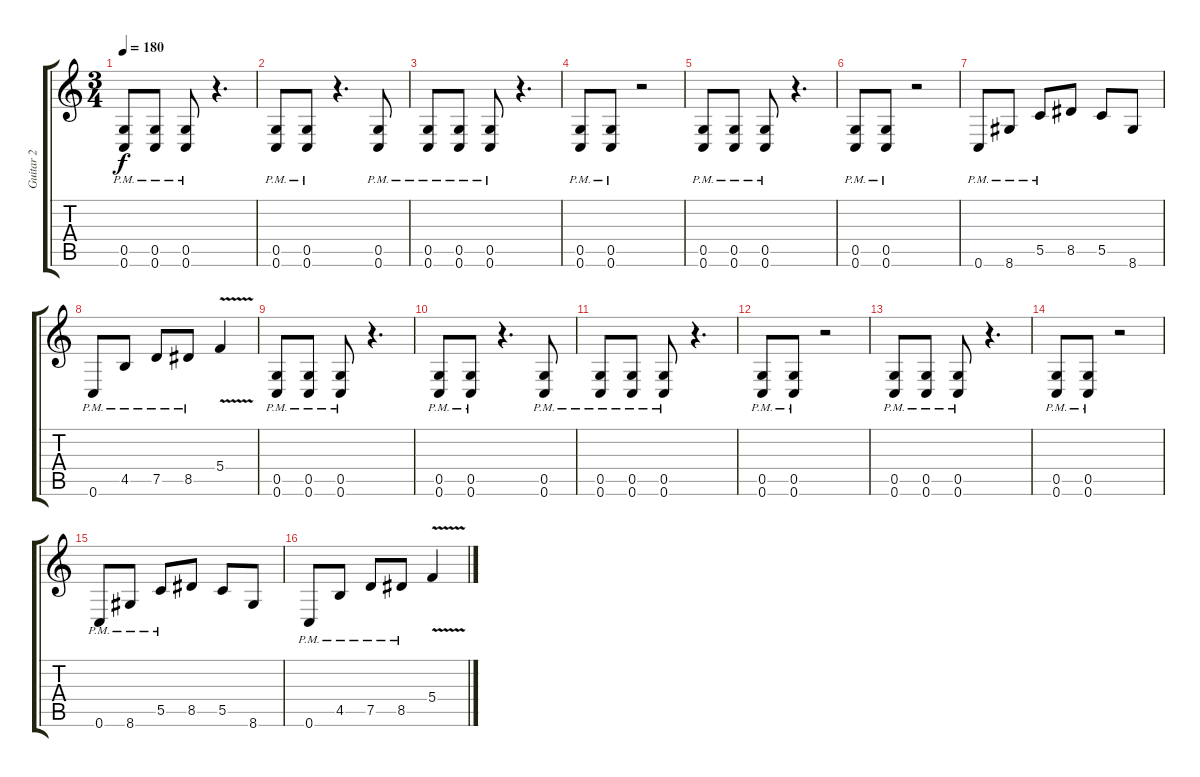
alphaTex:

\track ("Guitar 2" "Guitar 2") {instrument distortionguitar}
\staff {score tabs}
\tuning (D4 A3 F3 C3 G2 C2) {hide}
\ts (3 4)
\tempo 180
\clef g2
\ks c
(0.5{pm} 0.6{pm}).8{dy f} (0.5{pm} 0.6{pm}).8 (0.5{pm} 0.6{pm}).8 r.4{d} |
(0.5{pm} 0.6{pm}).8 (0.5{pm} 0.6{pm}).8 r.4{d} (0.5{pm} 0.6{pm}).8 |
(0.5{pm} 0.6{pm}).8 (0.5{pm} 0.6{pm}).8 (0.5{pm} 0.6{pm}).8 r.4{d} |
(0.5{pm} 0.6{pm}).8 (0.5{pm} 0.6{pm}).8 r.2 |
(0.5{pm} 0.6{pm}).8 (0.5{pm} 0.6{pm}).8 (0.5{pm} 0.6{pm}).8 r.4{d} |
(0.5{pm} 0.6{pm}).8 (0.5{pm} 0.6{pm}).8 r.2 |
0.6{pm}.8 8.6{pm}.8 5.5{pm}.8 8.5.8 5.5.8 8.6.8 |
0.6{pm}.8 4.5{pm}.8 7.5{pm}.8 8.5{pm}.8 5.4{v}.4 |
(0.5{pm} 0.6{pm}).8 (0.5{pm} 0.6{pm}).8 (0.5{pm} 0.6{pm}).8 r.4{d} |
(0.5{pm} 0.6{pm}).8 (0.5{pm} 0.6{pm}).8 r.4{d} (0.5{pm} 0.6{pm}).8 |
(0.5{pm} 0.6{pm}).8 (0.5{pm} 0.6{pm}).8 (0.5{pm} 0.6{pm}).8 r.4{d} |
(0.5{pm} 0.6{pm}).8 (0.5{pm} 0.6{pm}).8 r.2 |
(0.5{pm} 0.6{pm}).8 (0.5{pm} 0.6{pm}).8 (0.5{pm} 0.6{pm}).8 r.4{d} |
(0.5{pm} 0.6{pm}).8 (0.5{pm} 0.6{pm}).8 r.2 |
0.6{pm}.8 8.6{pm}.8 5.5{pm}.8 8.5.8 5.5.8 8.6.8 |
0.6{pm}.8 4.5{pm}.8 7.5{pm}.8 8.5{pm}.8 5.4{v}.4
